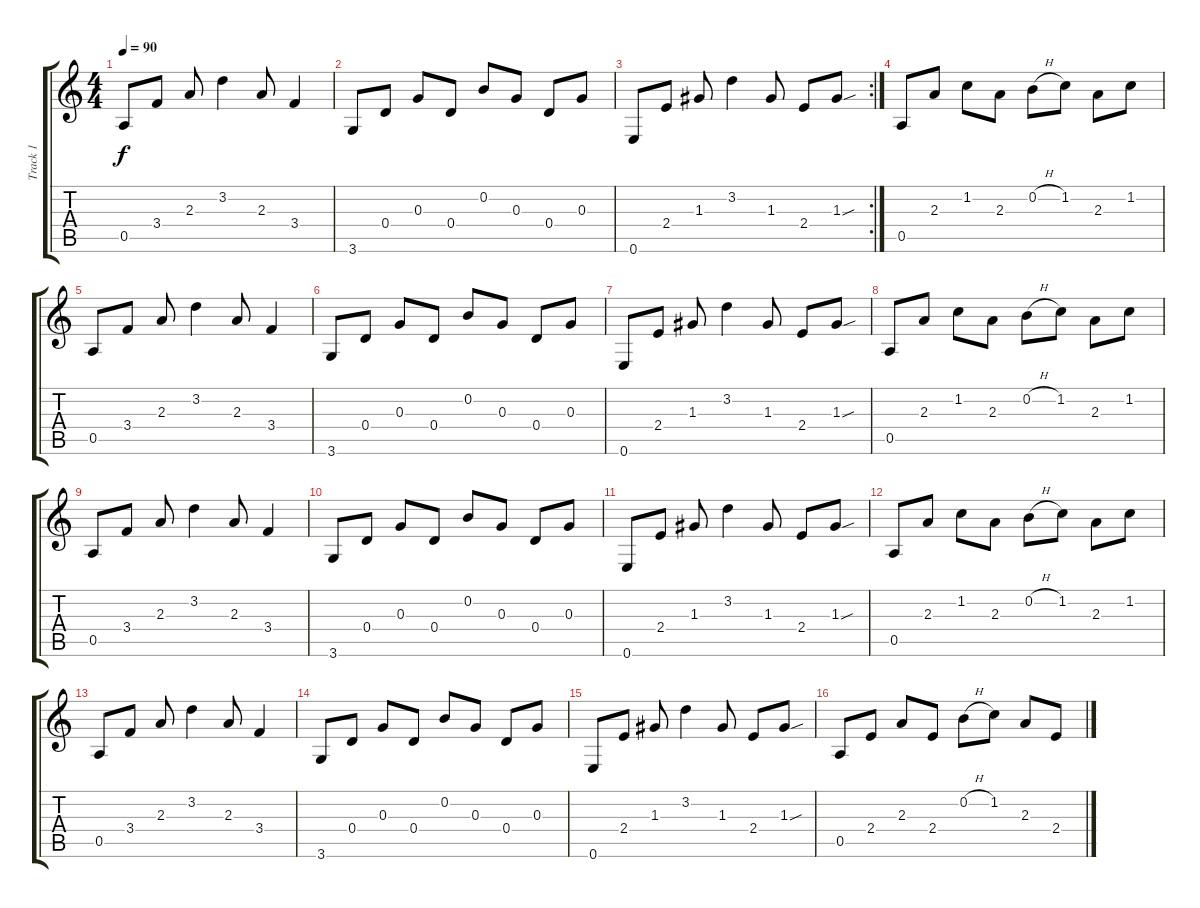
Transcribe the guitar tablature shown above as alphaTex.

\track ("Track 1" "Track 1") {instrument acousticguitarsteel}
\staff {score tabs}
\tuning (E4 B3 G3 D3 A2 E2) {hide}
\ts (4 4)
\tempo 90
\clef g2
\ks c
0.5.8{dy f} 3.4.8 2.3.8 3.2.4 2.3.8 3.4.4 |
3.6.8 0.4.8 0.3.8 0.4.8 0.2.8 0.3.8 0.4.8 0.3.8 |
\rc 2
0.6.8 2.4.8 1.3.8 3.2.4 1.3.8 2.4.8 1.3{sou}.8 |
0.5.8 2.3.8 1.2.8 2.3.8 0.2{h}.8 1.2.8 2.3.8 1.2.8 |
0.5.8 3.4.8 2.3.8 3.2.4 2.3.8 3.4.4 |
3.6.8 0.4.8 0.3.8 0.4.8 0.2.8 0.3.8 0.4.8 0.3.8 |
0.6.8 2.4.8 1.3.8 3.2.4 1.3.8 2.4.8 1.3{sou}.8 |
0.5.8 2.3.8 1.2.8 2.3.8 0.2{h}.8 1.2.8 2.3.8 1.2.8 |
0.5.8 3.4.8 2.3.8 3.2.4 2.3.8 3.4.4 |
3.6.8 0.4.8 0.3.8 0.4.8 0.2.8 0.3.8 0.4.8 0.3.8 |
0.6.8 2.4.8 1.3.8 3.2.4 1.3.8 2.4.8 1.3{sou}.8 |
0.5.8 2.3.8 1.2.8 2.3.8 0.2{h}.8 1.2.8 2.3.8 1.2.8 |
0.5.8 3.4.8 2.3.8 3.2.4 2.3.8 3.4.4 |
3.6.8 0.4.8 0.3.8 0.4.8 0.2.8 0.3.8 0.4.8 0.3.8 |
0.6.8 2.4.8 1.3.8 3.2.4 1.3.8 2.4.8 1.3{sou}.8 |
0.5.8 2.4.8 2.3.8 2.4.8 0.2{h}.8 1.2.8 2.3.8 2.4.8
